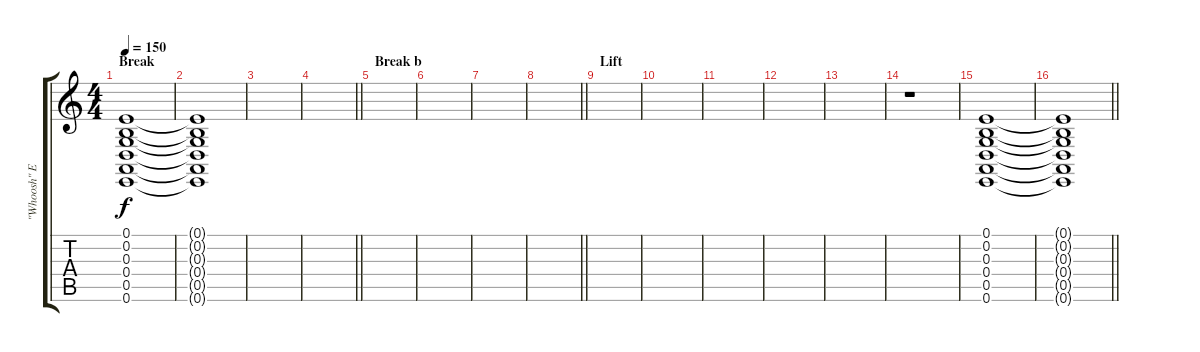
\track ("\"Whoosh\" Effect" "\"Whoosh\" E") {instrument seashore}
\staff {score tabs}
\tuning (E4 B3 G3 D3 A2 E2) {hide}
\ts (4 4)
\section ("" "Break")
\tempo 150
\clef g2
\ks c
(0.1 0.2 0.3 0.4 0.5 0.6).1{dy f volume 4} |
(0.1{t} 0.2{t} 0.3{t} 0.4{t} 0.5{t} 0.6{t}).1{volume 8} |
|
\barLineRight lightlight
|
\section ("" "Break b")
|
|
|
\barLineRight lightlight
|
\section ("" "Lift")
|
|
|
|
|
r.1 |
(0.1 0.2 0.3 0.4 0.5 0.6).1{volume 16} |
\barLineRight lightlight
(0.1{t} 0.2{t} 0.3{t} 0.4{t} 0.5{t} 0.6{t}).1
